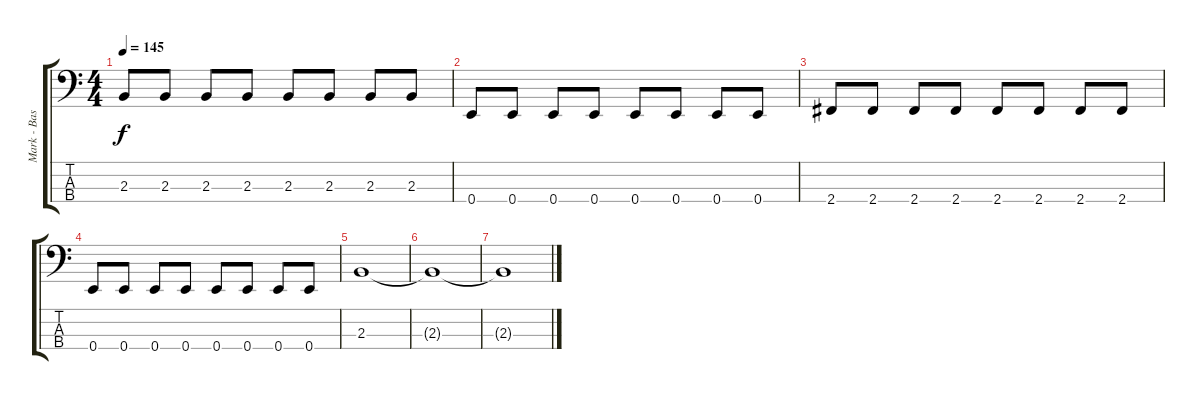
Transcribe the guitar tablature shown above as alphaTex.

\track ("Mark - Bass" "Mark - Bas") {instrument electricbassfinger}
\staff {score tabs}
\tuning (G2 D2 A1 E1) {hide}
\ts (4 4)
\tempo 145
\clef f4
\ks c
2.3.8{dy f} 2.3.8 2.3.8 2.3.8 2.3.8 2.3.8 2.3.8 2.3.8 |
0.4.8 0.4.8 0.4.8 0.4.8 0.4.8 0.4.8 0.4.8 0.4.8 |
2.4.8 2.4.8 2.4.8 2.4.8 2.4.8 2.4.8 2.4.8 2.4.8 |
0.4.8 0.4.8 0.4.8 0.4.8 0.4.8 0.4.8 0.4.8 0.4.8 |
2.3.1 |
2.3{t}.1 |
2.3{t}.1
